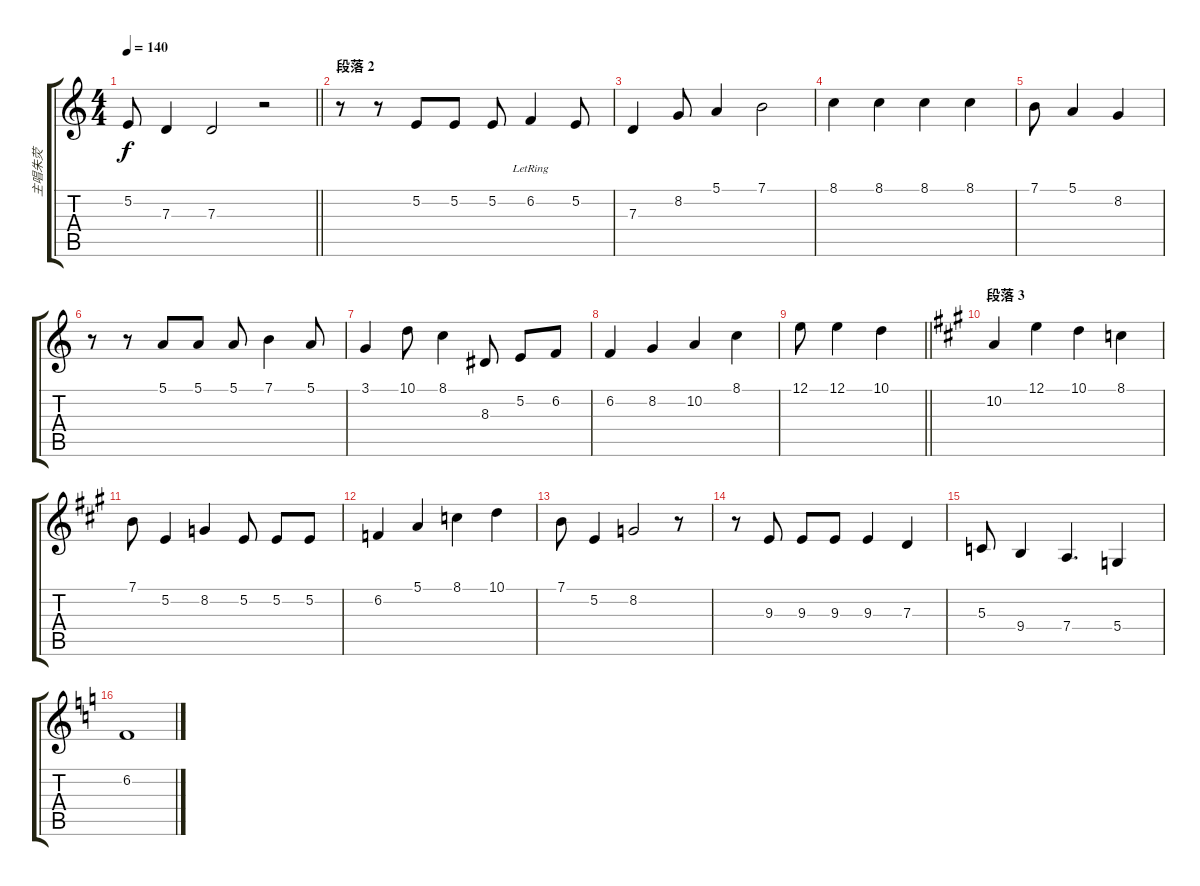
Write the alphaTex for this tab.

\track ("主唱朱荧" "主唱朱荧") {instrument churchorgan}
\staff {score tabs}
\tuning (E4 B3 G3 D3 A2 E2) {hide}
\ts (4 4)
\tempo 140
\clef g2
\barLineRight lightlight
\ks c
5.2.8{dy f} 7.3.4 7.3.2 r.2 |
\section ("" "段落 2")
r.8 r.8 5.2.8 5.2.8 5.2.8 6.2{lr}.4 5.2.8 |
7.3.4 8.2.8 5.1.4 7.1.2 |
8.1.4 8.1.4 8.1.4 8.1.4 |
7.1.8 5.1.4 8.2.4 |
r.8 r.8 5.1.8 5.1.8 5.1.8 7.1.4 5.1.8 |
3.1.4 10.1.8 8.1.4 8.3.8 5.2.8 6.2.8 |
6.2.4 8.2.4 10.2.4 8.1.4 |
\barLineRight lightlight
12.1.8 12.1.4 10.1.4 |
\section ("" "段落 3")
\ks a
10.2.4 12.1.4 10.1.4 8.1.4 |
7.1.8 5.2.4 8.2.4 5.2.8 5.2.8 5.2.8 |
6.2.4 5.1.4 8.1.4 10.1.4 |
7.1.8 5.2.4 8.2.2 r.8 |
r.8 9.3.8 9.3.8 9.3.8 9.3.4 7.3.4 |
5.3.8 9.4.4 7.4.4{d} 5.4.4 |
\ks c
6.2.1
